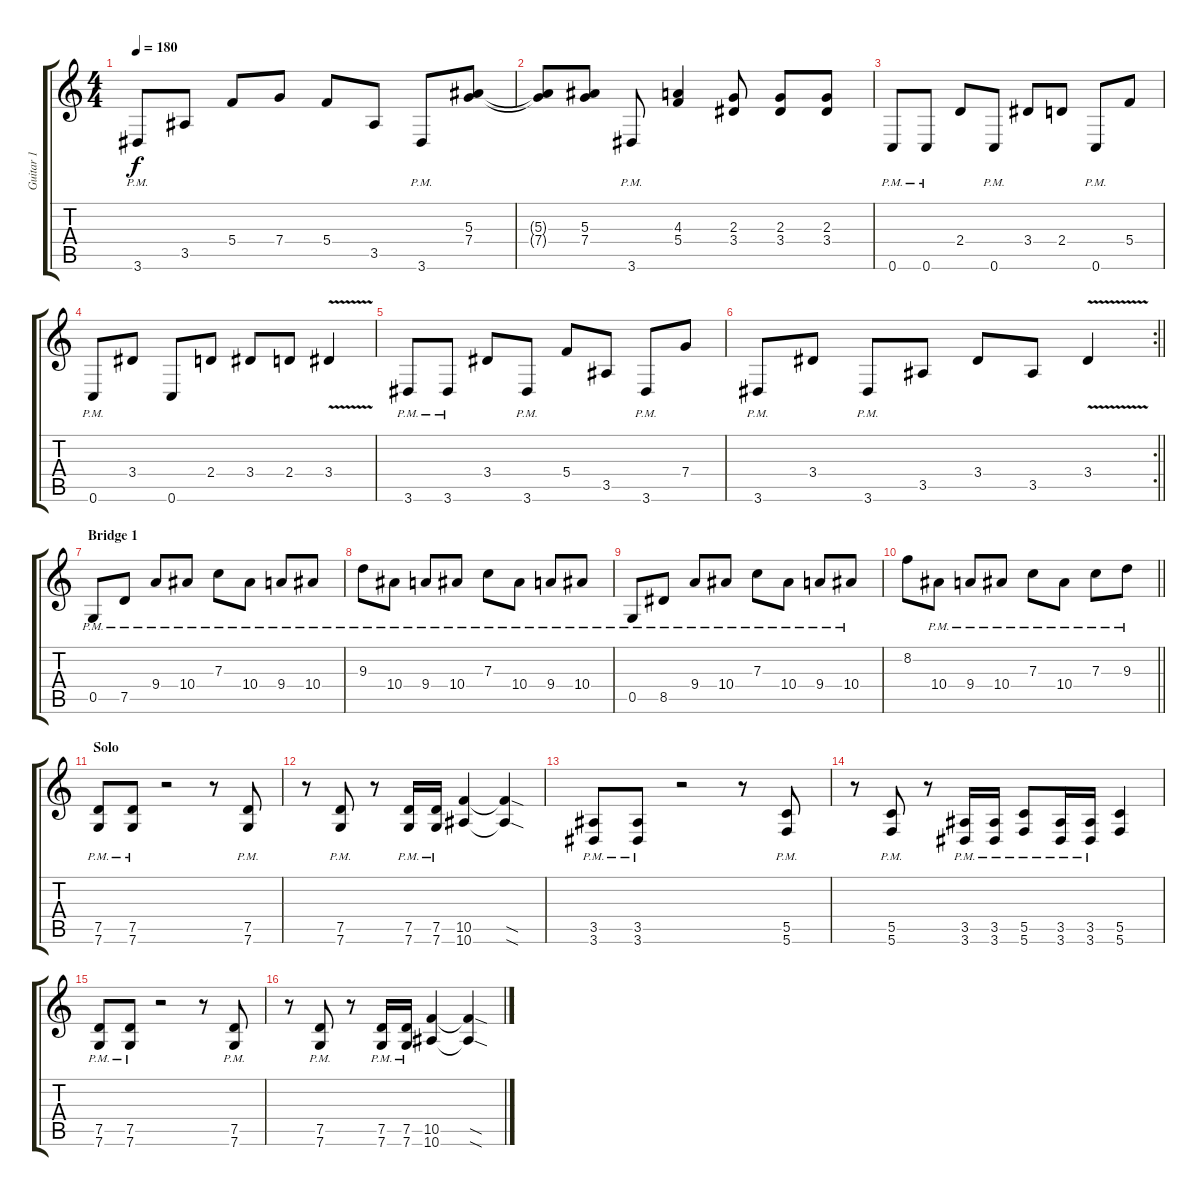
\track ("Guitar 1" "Guitar 1") {instrument electricguitarclean}
\staff {score tabs}
\tuning (D4 A3 F3 C3 G2 C2) {hide}
\ts (4 4)
\tempo 180
\clef g2
\ks c
3.6{pm}.8{dy f} 3.5.8 5.4.8 7.4.8 5.4.8 3.5.8 3.6{pm}.8 (5.3 7.4).8 |
(5.3{t} 7.4{t}).8 (5.3 7.4).8 3.6{pm}.8 (4.3 5.4).4 (2.3 3.4).8 (2.3 3.4).8 (2.3 3.4).8 |
0.6{pm}.8 0.6{pm}.8 2.4.8 0.6{pm}.8 3.4.8 2.4.8 0.6{pm}.8 5.4.8 |
0.6{pm}.8 3.4.8 0.6.8 2.4.8 3.4.8 2.4.8 3.4{v}.4 |
3.6{pm}.8 3.6{pm}.8 3.4.8 3.6{pm}.8 5.4.8 3.5.8 3.6{pm}.8 7.4.8 |
\rc 2
\barLineRight lightlight
3.6{pm}.8 3.4.8 3.6{pm}.8 3.5.8 3.4.8 3.5.8 3.4{v}.4 |
\section ("" "Bridge 1")
0.5{pm}.8 7.5{pm}.8 9.4{pm}.8 10.4{pm}.8 7.3{pm}.8 10.4{pm}.8 9.4{pm}.8 10.4{pm}.8 |
9.3{pm}.8 10.4{pm}.8 9.4{pm}.8 10.4{pm}.8 7.3{pm}.8 10.4{pm}.8 9.4{pm}.8 10.4{pm}.8 |
0.5{pm}.8 8.5{pm}.8 9.4{pm}.8 10.4{pm}.8 7.3{pm}.8 10.4{pm}.8 9.4{pm}.8 10.4{pm}.8 |
\barLineRight lightlight
8.2.8 10.4{pm}.8 9.4{pm}.8 10.4{pm}.8 7.3{pm}.8 10.4{pm}.8 7.3{pm}.8 9.3{pm}.8 |
\section ("" "Solo")
(7.5{pm} 7.6{pm}).8 (7.5{pm} 7.6{pm}).8 r.2 r.8 (7.5{pm} 7.6{pm}).8 |
r.8 (7.5{pm} 7.6{pm}).8 r.8 (7.5{pm} 7.6{pm}).16 (7.5{pm} 7.6{pm}).16 (10.5 10.6).4 (10.5{sod t} 10.6{sod t}).4 |
(3.5{pm} 3.6{pm}).8 (3.5{pm} 3.6{pm}).8 r.2 r.8 (5.5{pm} 5.6{pm}).8 |
r.8 (5.5{pm} 5.6{pm}).8 r.8 (3.5{pm} 3.6{pm}).16 (3.5{pm} 3.6{pm}).16 (5.5{pm} 5.6{pm}).8 (3.5{pm} 3.6{pm}).16 (3.5{pm} 3.6{pm}).16 (5.5 5.6).4 |
(7.5{pm} 7.6{pm}).8 (7.5{pm} 7.6{pm}).8 r.2 r.8 (7.5{pm} 7.6{pm}).8 |
r.8 (7.5{pm} 7.6{pm}).8 r.8 (7.5{pm} 7.6{pm}).16 (7.5{pm} 7.6{pm}).16 (10.5 10.6).4 (10.5{sod t} 10.6{sod t}).4
